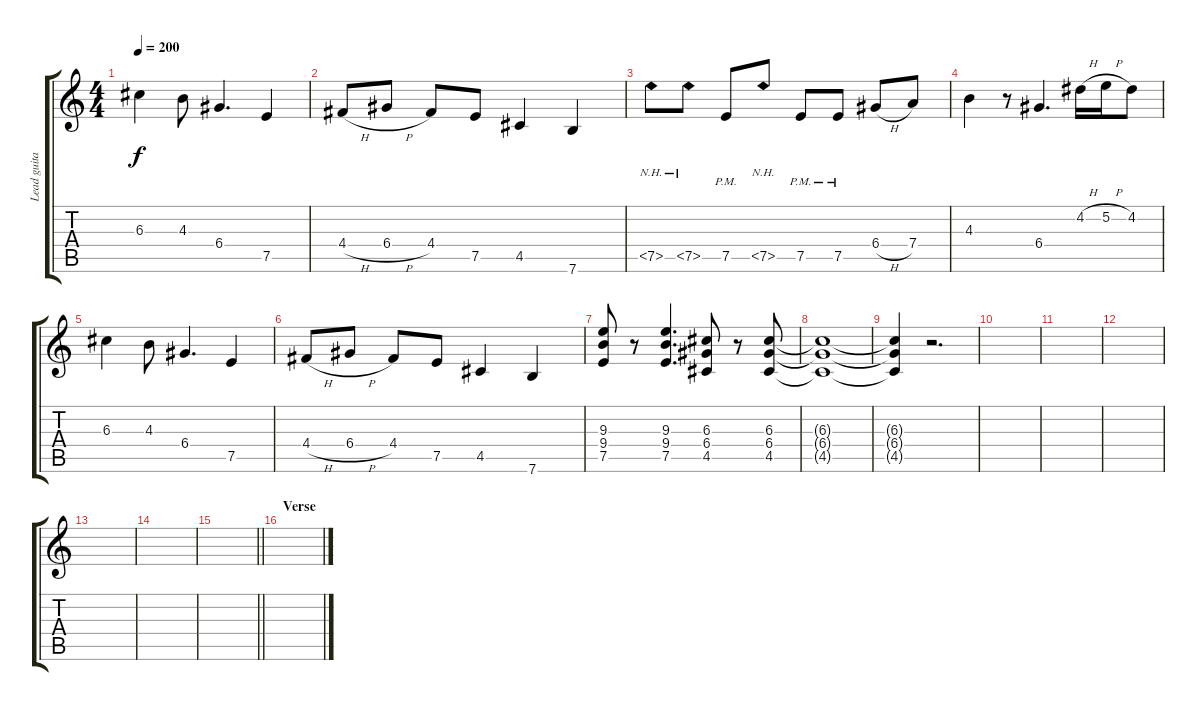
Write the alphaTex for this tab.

\track ("Lead guitar" "Lead guita") {instrument distortionguitar}
\staff {score tabs}
\tuning (E4 B3 G3 D3 A2 E2) {hide}
\ts (4 4)
\tempo 200
\clef g2
\ks c
6.3.4{dy f} 4.3.8 6.4.4{d} 7.5.4 |
4.4{h}.8 6.4{h}.8 4.4.8 7.5.8 4.5.4 7.6.4 |
7.5{nh}.8 7.5{nh}.8 7.5{pm}.8 7.5{nh}.8 7.5{pm}.8 7.5{pm}.8 6.4{h}.8 7.4.8 |
4.3.4 r.8 6.4.4{d} 4.2{h}.16 5.2{h}.16 4.2.8 |
6.3.4 4.3.8 6.4.4{d} 7.5.4 |
4.4{h}.8 6.4{h}.8 4.4.8 7.5.8 4.5.4 7.6.4 |
(9.3 9.4 7.5).8 r.8 (9.3 9.4 7.5).4{d} (6.3 6.4 4.5).8 r.8 (6.3 6.4 4.5).8 |
(6.3{t} 6.4{t} 4.5{t}).1 |
(6.3{t} 6.4{t} 4.5{t}).4 r.2{d} |
|
|
|
|
|
\barLineRight lightlight
|
\section ("" "Verse")
